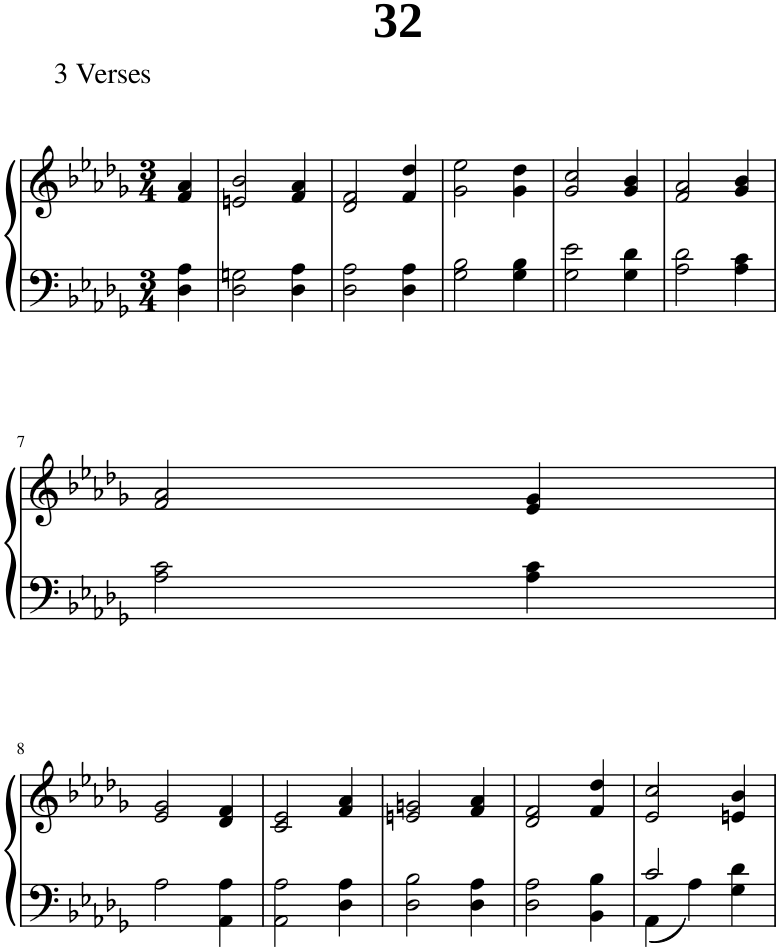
**kern	**kern
*part1	*part1
*staff2	*staff1
*I"Piano	*
*I'Pno.	*
*clefF4	*clefG2
*k[b-e-a-d-g-]	*k[b-e-a-d-g-]
*M3/4	*M3/4
=1	=1
4D-\ 4A-\	4f/ 4a-/
=2	=2
2D-\ 2Gn\	2en/ 2b-/
4D-\ 4A-\	4f/ 4a-/
=3	=3
2D-\ 2A-\	2d-/ 2f/
4D-\ 4A-\	4f/ 4dd-/
=4	=4
2G-\ 2B-\	2g-\ 2ee-\
4G-\ 4B-\	4g-\ 4dd-\
=5	=5
2G-\ 2e-\	2g-/ 2cc/
4G-\ 4d-\	4g-/ 4b-/
=6	=6
2A-\ 2d-\	2f/ 2a-/
4A-\ 4c\	4g-/ 4b-/
!!LO:LB:g=z
=7	=7
2A-\ 2c\	2f/ 2a-/
4A-\ 4c\	4e-/ 4g-/
!!LO:LB:g=z
=8	=8
2A-\	2e-/ 2g-/
4AA-\ 4A-\	4d-/ 4f/
=9	=9
2AA-\ 2A-\	2c/ 2e-/
4D-\ 4A-\	4f/ 4a-/
=10	=10
2D-\ 2B-\	2en/ 2gn/
4D-\ 4A-\	4f/ 4a-/
=11	=11
2D-\ 2A-\	2d-/ 2f/
4BB-\ 4B-\	4f/ 4dd-/
=12	=12
*^	*
2c/	4AA-\	2e-/ 2cc/
.	4A-\	.
4ryy	4G-\ 4d-\	4en/ 4b-/
*v	*v	*
=	=
*-	*-
